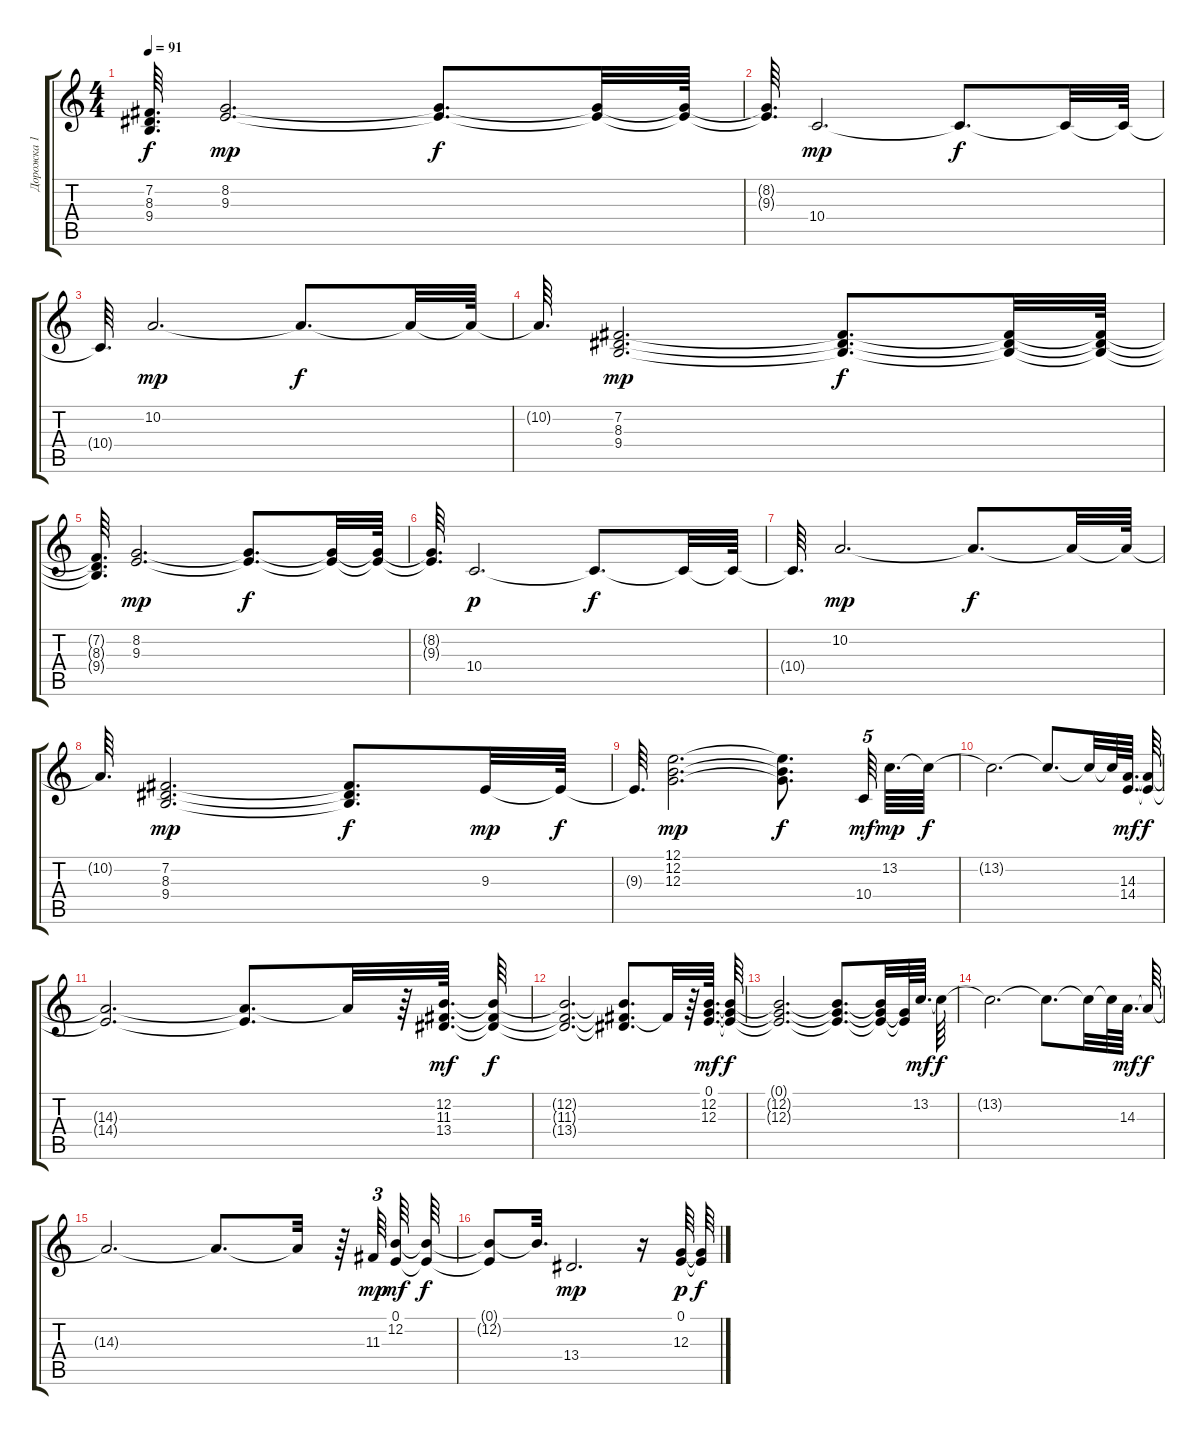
\track ("Дорожка 1" "Дорожка 1") {instrument pad2warm}
\staff {score tabs}
\tuning (E4 B3 G3 D3 A2 E2) {hide}
\ts (4 4)
\tempo 91
\clef g2
\ks c
(7.2{t} 8.3{t} 9.4{t}).64{d dy f} (8.2 9.3).2{d dy mp} (8.2{t} 9.3{t}).8{d dy f} (8.2{t} 9.3{t}).32 (8.2{t} 9.3{t}).64 |
(8.2{t} 9.3{t}).64{d} 10.4.2{d dy mp} 10.4{t}.8{d dy f} 10.4{t}.32 10.4{t}.64 |
10.4{t}.64{d} 10.2.2{d dy mp} 10.2{t}.8{d dy f} 10.2{t}.32 10.2{t}.64 |
10.2{t}.64{d} (7.2 8.3 9.4).2{d dy mp} (7.2{t} 8.3{t} 9.4{t}).8{d dy f} (7.2{t} 8.3{t} 9.4{t}).32 (7.2{t} 8.3{t} 9.4{t}).64 |
(7.2{t} 8.3{t} 9.4{t}).64{d} (8.2 9.3).2{d dy mp} (8.2{t} 9.3{t}).8{d dy f} (8.2{t} 9.3{t}).32 (8.2{t} 9.3{t}).64 |
(8.2{t} 9.3{t}).64{d} 10.4.2{d dy p} 10.4{t}.8{d dy f} 10.4{t}.32 10.4{t}.64 |
10.4{t}.64{d} 10.2.2{d dy mp} 10.2{t}.8{d dy f} 10.2{t}.32 10.2{t}.64 |
10.2{t}.64{d} (7.2 8.3 9.4).2{d dy mp} (7.2{t} 8.3{t} 9.4{t}).8{d dy f} 9.3.32{dy mp} 9.3{t}.64{dy f} |
9.3{t}.64{d} (12.1 12.2 12.3).2{d dy mp} (12.1{t} 12.2{t} 12.3{t}).8{d dy f} 10.4.64{tu (5 4) dy mf beam splitsecondary} 13.2.64{d dy mp} 13.2{t}.64{dy f} |
13.2{t}.2{d} 13.2{t}.8{d} 13.2{t}.32 13.2{t}.64 (14.3 14.4).64{d dy mf} (14.3{t} 14.4{t}).64{dy f} |
(14.3{t} 14.4{t}).2{d} (14.3{t} 14.4{t}).8{d} 14.3{t}.32 r.64 (12.2 11.3 13.4).64{d dy mf} (12.2{t} 11.3{t} 13.4{t}).64{dy f} |
(12.2{t} 11.3{t} 13.4{t}).2{d} (12.2{t} 11.3{t} 13.4{t}).8{d} 11.3{t}.32 r.64 (0.1 12.2 12.3).64{d dy mf} (0.1{t} 12.2{t} 12.3{t}).64{dy f} |
(0.1{t} 12.2{t} 12.3{t}).2{d} (0.1{t} 12.2{t} 12.3{t}).8{d} (0.1{t} 12.2{t} 12.3{t}).32 (0.1{t} 12.3{t}).64 13.2.64{d dy mf} 13.2{t}.64{dy f} |
13.2{t}.2{d} 13.2{t}.8{d} 13.2{t}.32 13.2{t}.64 14.3.64{d dy mf} 14.3{t}.64{dy f} |
14.3{t}.2{d} 14.3{t}.8{d} 14.3{t}.32 r.64 11.3.64{tu (3 2) dy mp} (0.1 12.2).64{dy mf} (0.1{t} 12.2{t}).64{dy f} |
(0.1{t} 12.2{t}).8 12.2{t}.32{d} 13.4.2{d dy mp} r.16 (0.1 12.3).64{dy p} (0.1{t} 12.3{t}).64{dy f}
